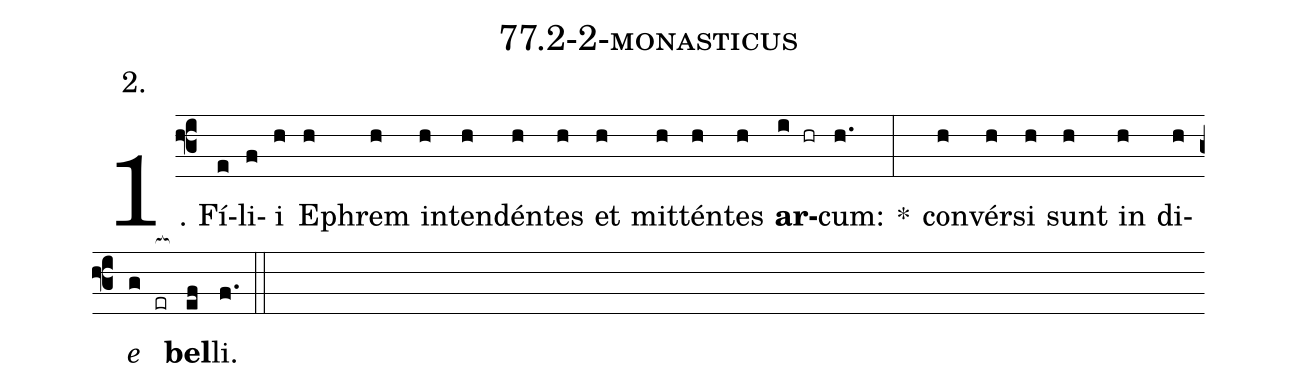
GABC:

name: 77.2-2-monasticus;
annotation: 2.;
%%
(f3)1. Fí(e)li(f)i(h) E(h)phrem(h) in(h)ten(h)dén(h)tes(h) et(h) mit(h)tén(h)tes(h) <b>ar</b>(i hr)cum:(h.) *(:) con(h)vér(h)si(h) sunt(h) in(h) di(h)<i>e</i>(g er[ocb:1{]) <b>bel</b>(ef[ocb:0}])li.(f.) (::)


%E(h) u(h) o(h) u(g) a(ef) e.(f.) (::)
